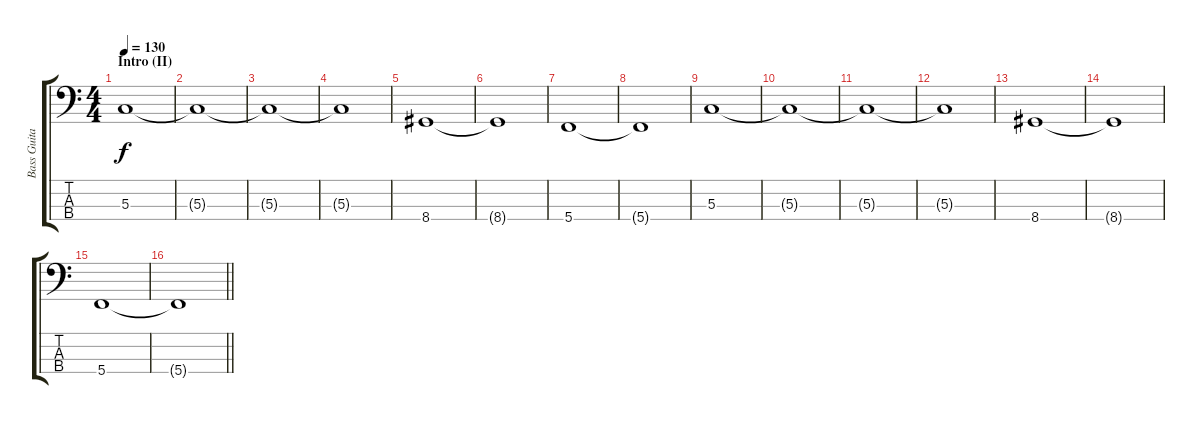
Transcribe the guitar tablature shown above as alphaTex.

\track ("Bass Guitar" "Bass Guita") {instrument electricbassfinger}
\staff {score tabs}
\tuning (F2 C2 G1 C1) {hide}
\ts (4 4)
\section ("" "Intro (II)")
\tempo 130
\clef f4
\ks c
5.3.1{dy f} |
5.3{t}.1 |
5.3{t}.1 |
5.3{t}.1 |
8.4.1 |
8.4{t}.1 |
5.4.1 |
5.4{t}.1 |
5.3.1 |
5.3{t}.1 |
5.3{t}.1 |
5.3{t}.1 |
8.4.1 |
8.4{t}.1 |
5.4.1 |
\barLineRight lightlight
5.4{t}.1
